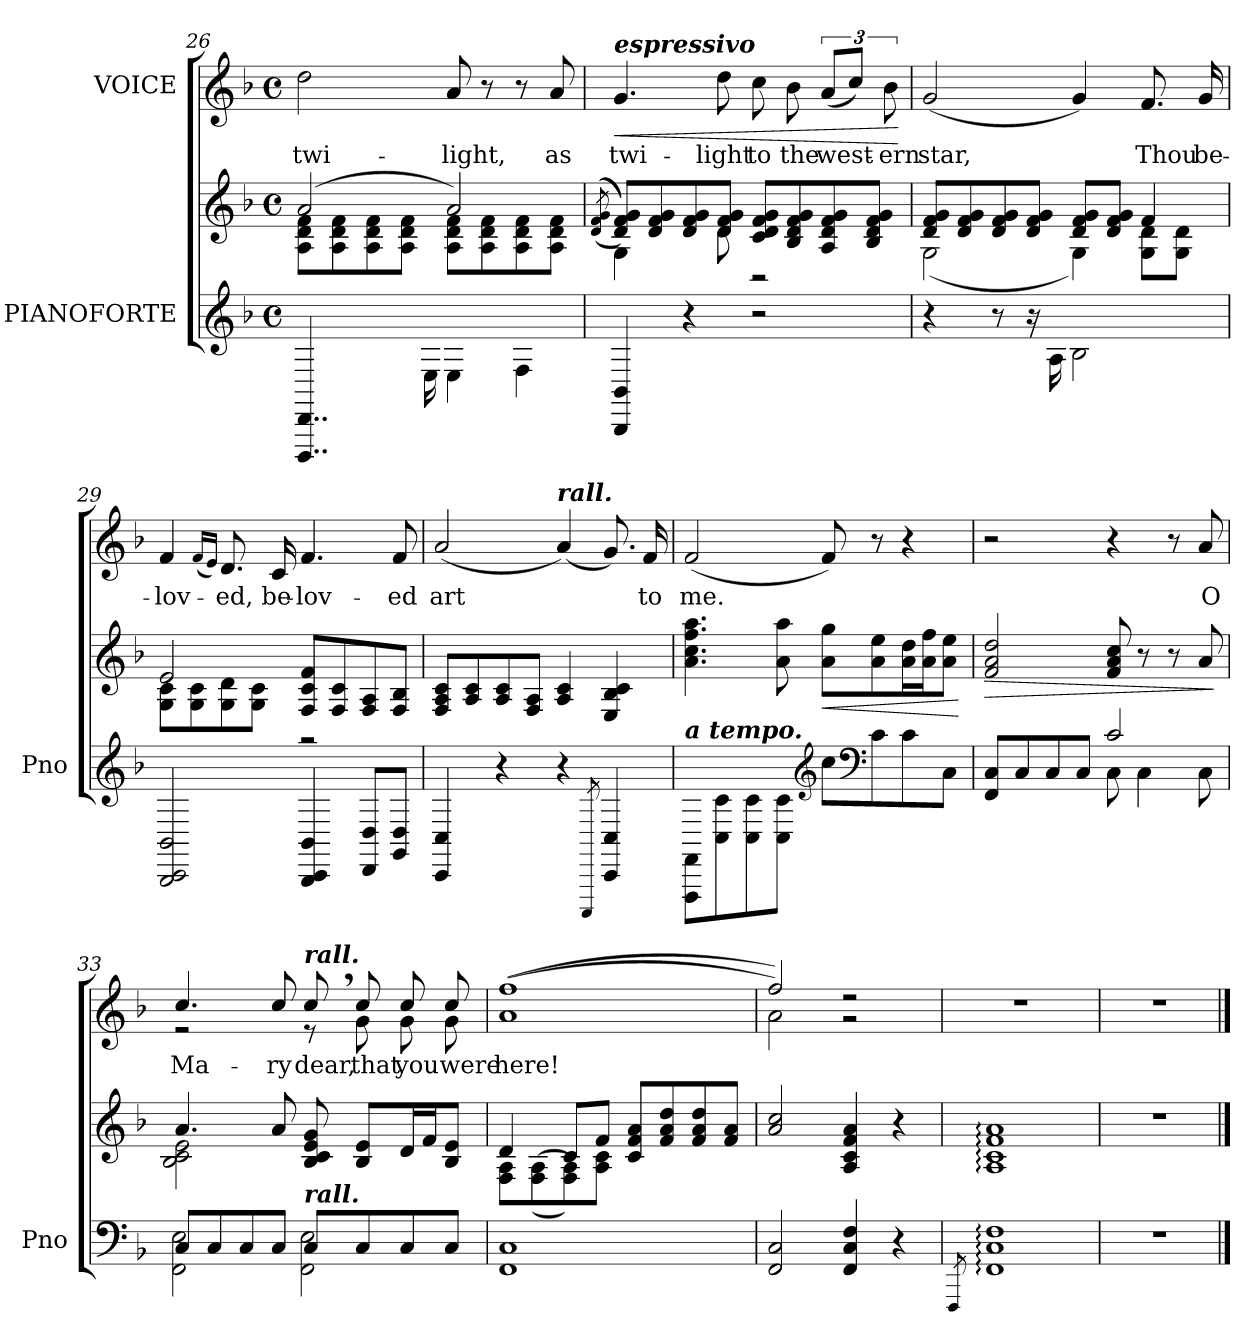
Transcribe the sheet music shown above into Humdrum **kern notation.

**kern	**kern	**dynam	**kern	**text	**dynam
*part2	*part2	*part2	*part1	*part1	*part1
*staff3	*staff2	*staff2/3	*staff1	*staff1	*staff1
*I"PIANOFORTE	*	*	*I"VOICE	*	*
*I'Pno	*	*	*	*	*
*clefG2	*clefG2	*	*clefG2	*	*
*k[b-]	*k[b-]	*	*k[b-]	*	*
*M4/4	*M4/4	*	*M4/4	*	*
*met(c)	*met(c)	*	*met(c)	*	*
=26	=26	=26	=26	=26	=26
*	*^	*	*	*	*
!	!	!	!	!	!LO:LY:b	!
4..DDD/ 4..DD/	(>2a/	8A\ 8d\ 8f\L	.	2dd\	twi-	.
.	.	8A\ 8d\ 8f\	.	.	.	.
.	.	8A\ 8d\ 8f\	.	.	.	.
.	.	8A\ 8d\ 8f\J	.	.	.	.
16E\	.	.	.	.	.	.
!	!	!	!	!	!LO:LY:b	!
4E\	2a/)	8A\ 8d\ 8f\L	.	8a/	-light,	.
.	.	8A\ 8d\ 8f\	.	8r	.	.
4F\	.	8A\ 8d\ 8f\	.	8r	.	.
!	!	!	!	!	!LO:LY:b	!
.	.	8A\ 8d\ 8f\J	.	8a/	as	.
!!LO:PB:g=z
=27	=27	=27	=27	=27	=27	=27
.	(<(>(<8qd/ 8qf/ 8qg/	.	.	.	.	.
!	!	!	!	!LO:TX:a:Bi:t=espressivo	!	!
!	!	!	!	!	!LO:LY:b	!LO:HP:b
4BBB-/ 4BB-/	8d/ 8f/ 8g/L)))	4G\	.	4.g/	twi-	<
.	8d/ 8f/ 8g/	.	.	.	.	.
4r	8d/ 8f/ 8g/	8ryy	.	.	.	.
!	!	!	!	!	!LO:LY:b	!
.	8d/ 8f/ 8g/J	8d\	.	8dd\	-light	.
!	!	!	!	!	!LO:LY:b	!
2r	8c/ 8d/ 8f/ 8g/L	2r	.	8cc\	to	.
!	!	!	!	!	!LO:LY:b	!
.	8B-/ 8d/ 8f/ 8g/	.	.	8b-\	the	.
!	!	!	!	!	!LO:LY:b	!
.	8A/ 8d/ 8f/ 8g/	.	.	(<12a/L	west-	.
.	.	.	.	12cc/J)	.	.
.	8B-/ 8d/ 8f/ 8g/J	.	.	.	.	.
!	!	!	!	!	!LO:LY:b	!
.	.	.	.	12b-\	-ern	.
*	*v	*v	*	*	*	*
.	.	.	.	.	[
=28	=28	=28	=28	=28	=28
*	*^	*	*	*	*
!	!	!	!	!	!LO:LY:b	!
4r	8d/ 8f/ 8g/L	(<2G\	.	(<2g/	star,	.
.	8d/ 8f/ 8g/	.	.	.	.	.
8r	8d/ 8f/ 8g/	.	.	.	.	.
16r	8d/ 8f/ 8g/J	.	.	.	.	.
16A\	.	.	.	.	.	.
2B-\	8d/ 8f/ 8g/L	4G\)	.	4g/)	.	.
.	8d/ 8f/ 8g/J	.	.	.	.	.
!	!	!	!	!	!LO:LY:b	!
.	4f/	8G\ 8d\L	.	8.f/	Thou	.
.	.	8G\ 8d\J	.	.	.	.
!	!	!	!	!	!LO:LY:b	!
.	.	.	.	16g/	be-	.
!!LO:LB:g=z
=29	=29	=29	=29	=29	=29	=29
!	!	!	!	!	!LO:LY:b	!
2BBB-/ 2CC/ 2BB-/	2e/	8G\ 8c\L	.	4f/	-lov-	.
.	.	8G\ 8c\	.	.	.	.
.	.	.	.	(<16qf/LL	.	.
.	.	.	.	16qe/JJ)	.	.
!	!	!	!	!	!LO:LY:b	!
.	.	8G\ 8d\	.	8.d/	-ed,	.
.	.	8G\ 8c\J	.	.	.	.
!	!	!	!	!	!LO:LY:b	!
.	.	.	.	16c/	be-	.
!	!	!	!	!	!LO:LY:b	!
4BBB-/ 4CC/ 4BB-/	8F/ 8c/ 8f/L	2r	.	4.f/	-lov-	.
.	8F/ 8c/	.	.	.	.	.
8DD/ 8D/L	8F/ 8A/	.	.	.	.	.
!	!	!	!	!	!LO:LY:b	!
8GG/ 8D/J	8F/ 8B-/J	.	.	8f/	-ed	.
*	*v	*v	*	*	*	*
=30	=30	=30	=30	=30	=30
!	!	!	!	!LO:LY:b	!
4CC/ 4C/	8F/ 8A/ 8c/L	.	(<2a/	art	.
.	8A/ 8c/	.	.	.	.
4r	8A/ 8c/	.	.	.	.
.	8F/ 8A/J	.	.	.	.
!	!	!	!LO:TX:a:Bi:t=rall.	!	!
4r	4A/ 4c/	.	(<4a/)	.	.
8qCCC/	.	.	.	.	.
4CC/ 4C/	4E/ 4B-/ 4c/	.	8.g/)	.	.
!	!	!	!	!LO:LY:b	!
.	.	.	16f/	to	.
!!LO:LB:g=z
=31	=31	=31	=31	=31	=31
!LO:TX:a:Bi:t=a tempo.	!	!	!	!	!
!	!	!	!	!LO:LY:b	!
8FFF\ 8FF\L	4.a\ 4.cc\ 4.ff\ 4.aa\	.	(<2f/	me.	.
8C\ 8c\	.	.	.	.	.
8C\ 8c\	.	.	.	.	.
8C\ 8c\J	8a\ 8aa\	.	.	.	.
*clefG2	*	*	*	*	*
!	!	!LO:HP:b	!	!	!
8cc\L	8a\ 8gg\L	<	8f/)	.	.
*clefF4	*	*	*	*	*
8c\	8a\ 8ee\	.	8r	.	.
8c\	16a\ 16dd\L	.	4r	.	.
.	16a\ 16ff\J	.	.	.	.
8C\J	8a\ 8ee\J	.	.	.	.
.	.	[	.	.	.
=32	=32	=32	=32	=32	=32
*^	*	*	*	*	*
!	!	!	!LO:HP:b	!	!	!
8FF/ 8C/L	2ryy	2f/ 2a/ 2dd/	>	2r	.	.
8C/	.	.	.	.	.	.
8C/	.	.	.	.	.	.
8C/J	.	.	.	.	.	.
8C\	2c/	8f/ 8a/ 8cc/	.	4r	.	.
4C\	.	8r	.	.	.	.
.	.	8r	.	8r	.	.
!	!	!	!	!	!LO:LY:b	!
8C\	.	8a/	.	8a/	O	.
*v	*v	*	*	*	*	*
.	.	]	.	.	.
!!LO:LB:g=z
=33	=33	=33	=33	=33	=33
*^	*^	*	*	*	*
!	!	!	!	!	!	!LO:LY:b	!
*	*	*	*	*	*^	*	*
8C/L	2FF\ 2E\	4.a/	(<(>2B-\ 2c\ 2e\	.	4.cc/	2r	Ma-	.
8C/	.	.	.	.	.	.	.	.
8C/	.	.	.	.	.	.	.	.
!	!	!	!	!	!	!	!LO:LY:b	!
8C/J	.	8a/	.	.	8cc/	.	-ry	.
!	!	!	!	!	!LO:TX:a:Bi:t=rall.	!	!	!
!LO:TX:a:Bi:t=rall.	!	!	!	!	!	!	!	!
!	!	!	!	!	!	!	!LO:LY:b	!
8C/L	2FF\ 2E\)	((8B-/ 8c/ 8e/ 8g/	2ryy)	.	8cc,/	8r	dear,	.
!	!	!	!	!	!	!	!LO:LY:b	!
8C/	.	8B-/ 8e/L	.	.	8g\	8cc!/	that	.
!	!	!	!	!	!	!	!LO:LY:b	!
8C/	.	16d/L	.	.	8g\	8cc!/	you	.
.	.	16f/J	.	.	.	.	.	.
!	!	!	!	!	!	!	!LO:LY:b	!
8C/J	.	8B-/ 8e/J	.	.	8g\	8cc!/	were	.
*v	*v	*	*	*	*	*	*	*
=34	=34	=34	=34	=34	=34	=34	=34
!	!	!	!	!	!	!LO:LY:b	!
1FF 1C	4d/	8F\ 8A\L	.	(<1a	(>1ff!	here!	.
.	.	(<(<8F\ 8A\	.	.	.	.	.
.	8c/L	8F\ 8A\))	.	.	.	.	.
.	8f/J	8A\ 8c\J	.	.	.	.	.
.	8c/ 8f/ 8a/L	2ryy	.	.	.	.	.
.	8f/ 8a/ 8dd/	.	.	.	.	.	.
.	8f/ 8a/ 8dd/	.	.	.	.	.	.
.	8f/ 8a/J	.	.	.	.	.	.
*	*v	*v	*	*	*	*	*
=35	=35	=35	=35	=35	=35	=35
2FF/ 2C/	2a/ 2cc/	.	2a\)	2ff!/)	.	.
4FF/ 4C/ 4F/	4A/ 4c/ 4f/ 4a/	.	2r	2r	.	.
4r	4r	.	.	.	.	.
*	*	*	*v	*v	*	*
=36	=36	=36	=36	=36	=36
8qFFF/	.	.	.	.	.
1FF: 1C: 1F:	1A: 1c: 1f: 1a:	.	1r	.	.
=37	=37	=37	=37	=37	=37
1r	1r	.	1r	.	.
==	==	==	==	==	==
*-	*-	*-	*-	*-	*-
